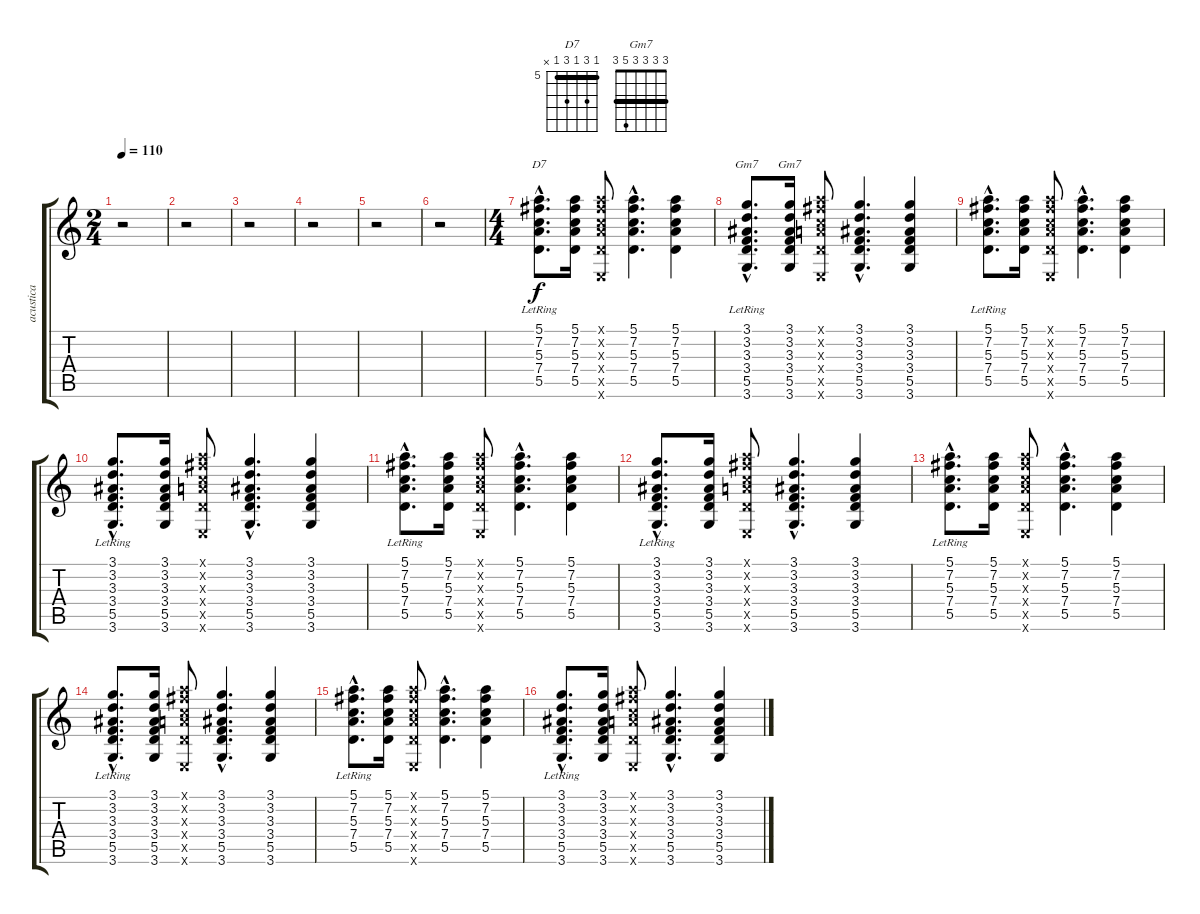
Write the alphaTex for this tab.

\track ("acustica" "acustica") {instrument acousticguitarnylon}
\staff {score tabs}
\tuning (E4 B3 G3 D3 A2 E2) {hide}
\chord ("D7" 5 7 5 7 5 x) {firstfret 5 barre 5}
\chord ("Gm7" x x x x x x) {firstfret 0}
\chord ("Gm7" 3 3 3 3 5 3) {barre 3}
\ts (2 4)
\tempo 110
\clef g2
\ks c
r.2{dy f} |
r.2 |
r.2 |
r.2 |
r.2 |
r.2 |
\ts (4 4)
(5.1{hac lr} 7.2{hac lr} 5.3{hac lr} 7.4{hac lr} 5.5{hac lr}).8{d ch "D7"} (5.1 7.2 5.3 7.4 5.5).16 (5.1{x} 7.2{x} 5.3{x} 7.4{x} 5.5{x} 0.6{x}).8 (5.1{hac} 7.2{hac} 5.3{hac} 7.4{hac} 5.5{hac}).4{d} (5.1 7.2 5.3 7.4 5.5).4 |
(3.1{hac lr} 3.2{hac lr} 3.3{hac lr} 3.4{hac lr} 5.5{hac lr} 3.6{hac}).8{d ch "Gm7"} (3.1 3.2 3.3 3.4 5.5 3.6).16{ch "Gm7"} (5.1{x} 7.2{x} 5.3{x} 7.4{x} 5.5{x} 0.6{x}).8 (3.1{hac} 3.2{hac} 3.3{hac} 3.4{hac} 5.5{hac} 3.6{hac}).4{d} (3.1 3.2 3.3 3.4 5.5 3.6).4 |
(5.1{hac lr} 7.2{hac lr} 5.3{hac lr} 7.4{hac lr} 5.5{hac lr}).8{d} (5.1 7.2 5.3 7.4 5.5).16 (5.1{x} 7.2{x} 5.3{x} 7.4{x} 5.5{x} 0.6{x}).8 (5.1{hac} 7.2{hac} 5.3{hac} 7.4{hac} 5.5{hac}).4{d} (5.1 7.2 5.3 7.4 5.5).4 |
(3.1{hac lr} 3.2{hac lr} 3.3{hac lr} 3.4{hac lr} 5.5{hac lr} 3.6{hac}).8{d} (3.1 3.2 3.3 3.4 5.5 3.6).16 (5.1{x} 7.2{x} 5.3{x} 7.4{x} 5.5{x} 0.6{x}).8 (3.1{hac} 3.2{hac} 3.3{hac} 3.4{hac} 5.5{hac} 3.6{hac}).4{d} (3.1 3.2 3.3 3.4 5.5 3.6).4 |
(5.1{hac lr} 7.2{hac lr} 5.3{hac lr} 7.4{hac lr} 5.5{hac lr}).8{d} (5.1 7.2 5.3 7.4 5.5).16 (5.1{x} 7.2{x} 5.3{x} 7.4{x} 5.5{x} 0.6{x}).8 (5.1{hac} 7.2{hac} 5.3{hac} 7.4{hac} 5.5{hac}).4{d} (5.1 7.2 5.3 7.4 5.5).4 |
(3.1{hac lr} 3.2{hac lr} 3.3{hac lr} 3.4{hac lr} 5.5{hac lr} 3.6{hac}).8{d} (3.1 3.2 3.3 3.4 5.5 3.6).16 (5.1{x} 7.2{x} 5.3{x} 7.4{x} 5.5{x} 0.6{x}).8 (3.1{hac} 3.2{hac} 3.3{hac} 3.4{hac} 5.5{hac} 3.6{hac}).4{d} (3.1 3.2 3.3 3.4 5.5 3.6).4 |
(5.1{hac lr} 7.2{hac lr} 5.3{hac lr} 7.4{hac lr} 5.5{hac lr}).8{d} (5.1 7.2 5.3 7.4 5.5).16 (5.1{x} 7.2{x} 5.3{x} 7.4{x} 5.5{x} 0.6{x}).8 (5.1{hac} 7.2{hac} 5.3{hac} 7.4{hac} 5.5{hac}).4{d} (5.1 7.2 5.3 7.4 5.5).4 |
(3.1{hac lr} 3.2{hac lr} 3.3{hac lr} 3.4{hac lr} 5.5{hac lr} 3.6{hac}).8{d} (3.1 3.2 3.3 3.4 5.5 3.6).16 (5.1{x} 7.2{x} 5.3{x} 7.4{x} 5.5{x} 0.6{x}).8 (3.1{hac} 3.2{hac} 3.3{hac} 3.4{hac} 5.5{hac} 3.6{hac}).4{d} (3.1 3.2 3.3 3.4 5.5 3.6).4 |
(5.1{hac lr} 7.2{hac lr} 5.3{hac lr} 7.4{hac lr} 5.5{hac lr}).8{d} (5.1 7.2 5.3 7.4 5.5).16 (5.1{x} 7.2{x} 5.3{x} 7.4{x} 5.5{x} 0.6{x}).8 (5.1{hac} 7.2{hac} 5.3{hac} 7.4{hac} 5.5{hac}).4{d} (5.1 7.2 5.3 7.4 5.5).4 |
(3.1{hac lr} 3.2{hac lr} 3.3{hac lr} 3.4{hac lr} 5.5{hac lr} 3.6{hac}).8{d} (3.1 3.2 3.3 3.4 5.5 3.6).16 (5.1{x} 7.2{x} 5.3{x} 7.4{x} 5.5{x} 0.6{x}).8 (3.1{hac} 3.2{hac} 3.3{hac} 3.4{hac} 5.5{hac} 3.6{hac}).4{d} (3.1 3.2 3.3 3.4 5.5 3.6).4
